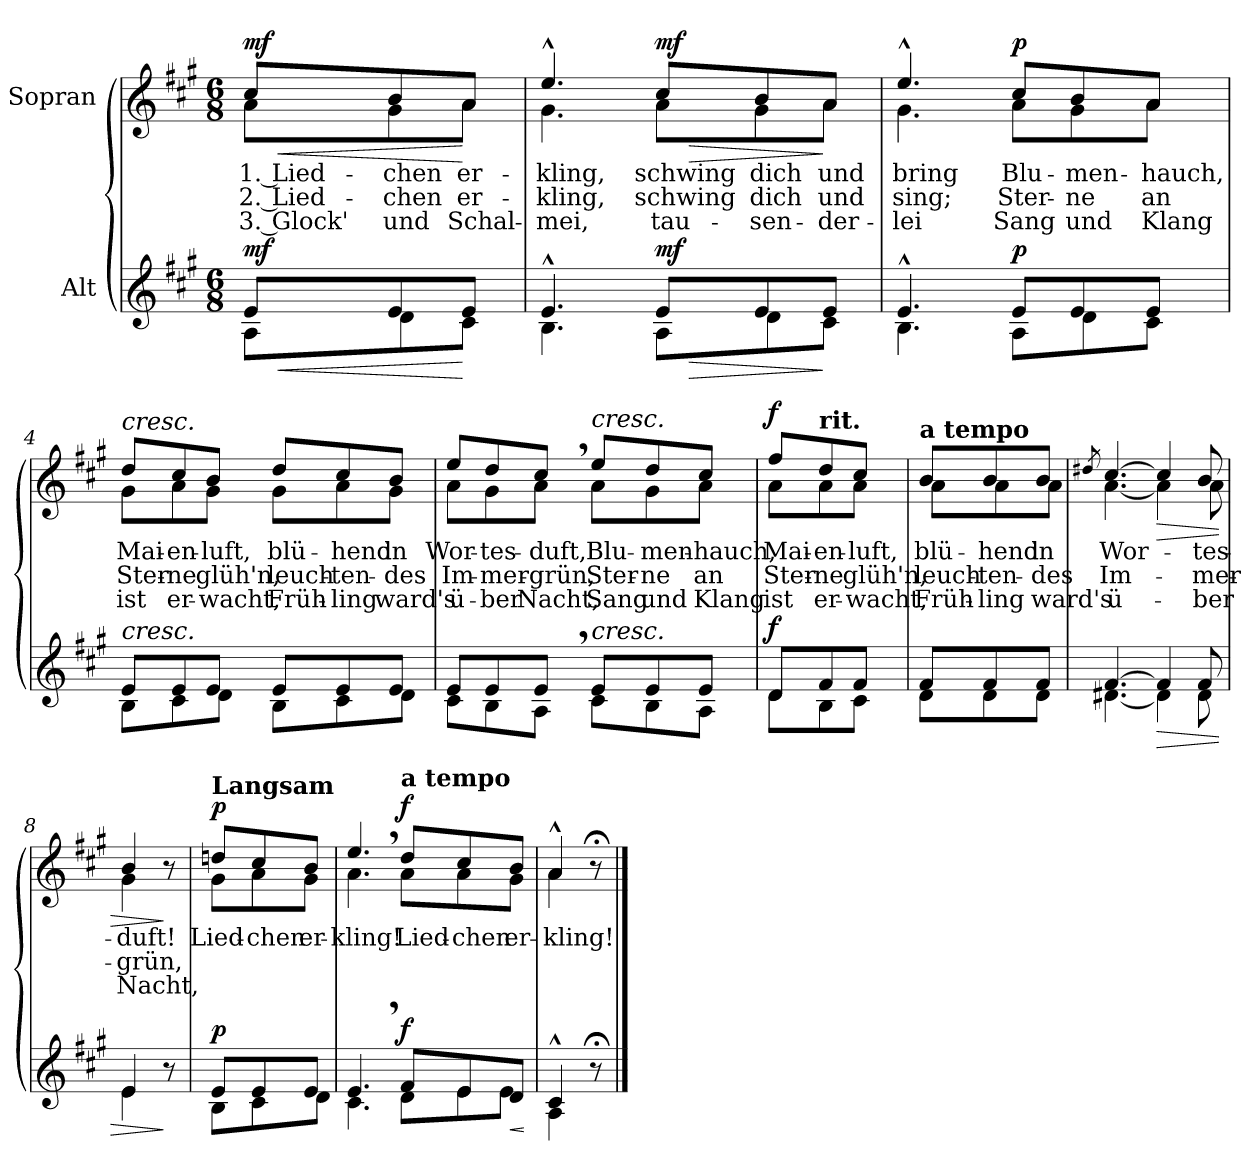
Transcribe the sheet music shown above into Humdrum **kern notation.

**kern	**dynam	**kern	**text	**text	**text	**dynam
*part2	*part2	*part1	*part1	*part1	*part1	*part1
*staff2	*staff2	*staff1	*staff1	*staff1	*staff1	*staff1
*I"Alt	*	*I"Sopran	*	*	*	*
*clefG2	*	*clefG2	*	*	*	*
*k[f#c#g#]	*	*k[f#c#g#]	*	*	*	*
*M6/8	*	*M6/8	*	*	*	*
=1	=1	=1	=1	=1	=1	=1
!	!	!LO:TX:a:B:t=Etwas lebhaft	!	!	!	!
!	!LO:HP:b	!	!LO:LY:b	!LO:LY:b	!LO:LY:b	!LO:HP:b
*^	*	*^	*	*	*	*
!	!	!LO:DY:n=1:a	!	!	!	!	!	!LO:DY:n=1:a
8e/L	8A\L	< mf	8cc#/L	8a\L	1. Lied-	2. Lied-	3. Glock'	< mf
!	!	!	!	!	!LO:LY:b	!LO:LY:b	!LO:LY:b	!
8e/	8d\	.	8b/	8g#\	-chen	-chen	und	.
!	!	!	!	!	!LO:LY:b	!LO:LY:b	!LO:LY:b	!
8e/J	8c#\J	[	8a/J	8a\J	er-	er-	Schal-	[
=2	=2	=2	=2	=2	=2	=2	=2	=2
!	!	!	!	!	!LO:LY:b	!LO:LY:b	!LO:LY:b	!
4.e^^/	4.B\	.	4.ee^^/	4.g#\	-kling,	-kling,	-mei,	.
!	!	!LO:HP:b	!	!	!LO:LY:b	!LO:LY:b	!LO:LY:b	!LO:HP:b
!	!	!LO:DY:n=1:a	!	!	!	!	!	!LO:DY:n=1:a
8e/L	8A\L	> mf	8cc#/L	8a\L	schwing	schwing	tau-	> mf
!	!	!	!	!	!LO:LY:b	!LO:LY:b	!LO:LY:b	!
8e/	8d\	.	8b/	8g#\	dich	dich	-sen-	.
!	!	!	!	!	!LO:LY:b	!LO:LY:b	!LO:LY:b	!
8e/J	8c#\J	]	8a/J	8a\J	und	und	-der-	]
=3	=3	=3	=3	=3	=3	=3	=3	=3
!	!	!	!	!	!LO:LY:b	!LO:LY:b	!LO:LY:b	!
4.e^^/	4.B\	.	4.ee^^/	4.g#\	bring	sing;	-lei	.
!	!	!LO:DY:a	!	!	!LO:LY:b	!LO:LY:b	!LO:LY:b	!LO:DY:a
8e/L	8A\L	p	8cc#/L	8a\L	Blu-	Ster-	Sang	p
!	!	!	!	!	!LO:LY:b	!LO:LY:b	!LO:LY:b	!
8e/	8d\	.	8b/	8g#\	-men-	-ne	und	.
!	!	!	!	!	!LO:LY:b	!LO:LY:b	!LO:LY:b	!
8e/J	8c#\J	.	8a/J	8a\J	-hauch,	an	Klang	.
!!LO:LB:g=z	!!
=4	=4	=4	=4	=4	=4	=4	=4	=4
!	!	!	!LO:TX:a:i:t=cresc.	!	!	!	!	!
!LO:TX:a:i:t=cresc.	!	!	!	!	!	!	!	!
!	!	!	!	!	!LO:LY:b	!LO:LY:b	!LO:LY:b	!
8e/L	8B\L	.	8dd/L	8g#\L	Mai-	Ster-	ist	.
!	!	!	!	!	!LO:LY:b	!LO:LY:b	!LO:LY:b	!
8e/	8c#\	.	8cc#/	8a\	-en-	-ne	er-	.
!	!	!	!	!	!LO:LY:b	!LO:LY:b	!LO:LY:b	!
8e/J	8d\J	.	8b/J	8g#\J	-luft,	glüh'n,	-wacht,	.
!	!	!	!	!	!LO:LY:b	!LO:LY:b	!LO:LY:b	!
8e/L	8B\L	.	8dd/L	8g#\L	blü-	leuch-	Früh-	.
!	!	!	!	!	!LO:LY:b	!LO:LY:b	!LO:LY:b	!
8e/	8c#\	.	8cc#/	8a\	-hend	-ten-	-ling	.
!	!	!	!	!	!LO:LY:b	!LO:LY:b	!LO:LY:b	!
8e/J	8d\J	.	8b/J	8g#\J	in	-des	ward's	.
=5	=5	=5	=5	=5	=5	=5	=5	=5
!	!	!	!	!	!LO:LY:b	!LO:LY:b	!LO:LY:b	!
8e/L	8c#\L	.	8ee/L	8a\L	Wor-	Im-	ü-	.
!	!	!	!	!	!LO:LY:b	!LO:LY:b	!LO:LY:b	!
8e/	8B\	.	8dd/	8g#\	-tes-	-mer-	-ber	.
!	!	!	!	!	!LO:LY:b	!LO:LY:b	!LO:LY:b	!
8e,/J	8A\J	.	8cc#,/J	8a\J	-duft,	-grün,	Nacht,	.
!	!	!	!LO:TX:a:i:t=cresc.	!	!	!	!	!
!LO:TX:a:i:t=cresc.	!	!	!	!	!	!	!	!
!	!	!	!	!	!LO:LY:b	!LO:LY:b	!LO:LY:b	!
8e/L	8c#\L	.	8ee/L	8a\L	Blu-	Ster-	Sang	.
!	!	!	!	!	!LO:LY:b	!LO:LY:b	!LO:LY:b	!
8e/	8B\	.	8dd/	8g#\	-men-	-ne	und	.
!	!	!	!	!	!LO:LY:b	!LO:LY:b	!LO:LY:b	!
8e/J	8A\J	.	8cc#/J	8a\J	-hauch,	an	Klang	.
=6	=6	=6	=6	=6	=6	=6	=6	=6
!	!	!LO:DY:a	!	!	!LO:LY:b	!LO:LY:b	!LO:LY:b	!LO:DY:a
8d/L	8d\L	f	8ff#/L	8a\L	Mai-	Ster-	ist	f
!	!	!	!LO:TX:a:B:t=rit.	!	!	!	!	!
!	!	!	!	!	!LO:LY:b	!LO:LY:b	!LO:LY:b	!
8f#/	8B\	.	8dd/	8a\	-en-	-ne	er-	.
!	!	!	!	!	!LO:LY:b	!LO:LY:b	!LO:LY:b	!
8f#/J	8c#\J	.	8cc#/J	8a\J	-luft,	glüh'n,	-wacht,	.
!!LO:LB:g=z	!!
=6X1	=6X1	=6X1	=6X1	=6X1	=6X1	=6X1	=6X1	=6X1
!	!	!	!LO:TX:a:B:t=a tempo	!	!	!	!	!
!	!	!	!	!	!LO:LY:b	!LO:LY:b	!LO:LY:b	!
8f#/L	8d\L	.	8b/L	8a\L	blü-	leuch-	Früh-	.
!	!	!	!	!	!LO:LY:b	!LO:LY:b	!LO:LY:b	!
8f#/	8d\	.	8b/	8a\	-hend	-ten-	-ling	.
!	!	!	!	!	!LO:LY:b	!LO:LY:b	!LO:LY:b	!
8f#/J	8d\J	.	8b/J	8a\J	in	-des	ward's	.
=7	=7	=7	=7	=7	=7	=7	=7	=7
.	.	.	8qdd#X/	.	.	.	.	.
!	!	!	!	!	!LO:LY:b	!LO:LY:b	!LO:LY:b	!
[4.f#/	[4.d#X\	.	[4.cc#/	[4.a\	Wor-	Im-	ü-	.
!	!	!LO:HP:b	!	!	!	!	!	!LO:HP:b
4f#/]	4d#\]	>	4cc#/]	4a\]	.	.	.	>
!	!	!	!	!	!LO:LY:b	!LO:LY:b	!LO:LY:b	!
8f#/	8d#\	.	8b/	8a\	-tes-	-mer-	-ber	.
=8	=8	=8	=8	=8	=8	=8	=8	=8
!	!	!	!	!	!LO:LY:b	!LO:LY:b	!LO:LY:b	!
4e/	4e\	.	4b/	4g#\	-duft!	-grün,	Nacht,	.
8r	8ryy	]	8r	8ryy	.	.	.	]
=9	=9	=9	=9	=9	=9	=9	=9	=9
!	!	!	!LO:TX:a:B:t=Langsam	!	!	!	!	!
!	!	!LO:DY:a	!	!	!LO:LY:b	!	!	!LO:DY:a
8e/L	8B\L	p	8ddn/L	8g#\L	Lied-	.	.	p
!	!	!	!	!	!LO:LY:b	!	!	!
8e/	8c#\	.	8cc#/	8a\	-chen	.	.	.
!	!	!	!	!	!LO:LY:b	!	!	!
8e/J	8d\J	.	8b/J	8g#\J	er-	.	.	.
=10	=10	=10	=10	=10	=10	=10	=10	=10
!	!	!	!	!	!LO:LY:b	!	!	!
4.e,/	4.c#\	.	4.ee,/	4.a\	-kling!	.	.	.
!	!	!	!LO:TX:a:B:t=a tempo	!	!	!	!	!
!	!	!LO:DY:a	!	!	!LO:LY:b	!	!	!LO:DY:a
8f#/L	8d\L	f	8dd/L	8a\L	Lied-	.	.	f
!	!	!	!	!	!LO:LY:b	!	!	!
8e/	8e\	.	8cc#/	8a\	-chen	.	.	.
!	!	!LO:HP:b	!	!	!LO:LY:b	!	!	!
8d/J	8e\J	<	8b/J	8g#\J	er-	.	.	.
*v	*v	*	*	*	*	*	*	*
*	*	*v	*v	*	*	*	*
.	[	.	.	.	.	.
=11	=11	=11	=11	=11	=11	=11
*^	*	*	*	*	*	*
!	!	!	!	!LO:LY:b	!	!	!
*	*	*	*^	*	*	*	*
4c#^^/	4A\	.	4a^^/	4a\	-kling!	.	.	.
8r;<	8ryy	.	8r;<	8ryy	.	.	.	.
*v	*v	*	*	*	*	*	*	*
*	*	*v	*v	*	*	*	*
==	==	==	==	==	==	==
*-	*-	*-	*-	*-	*-	*-
